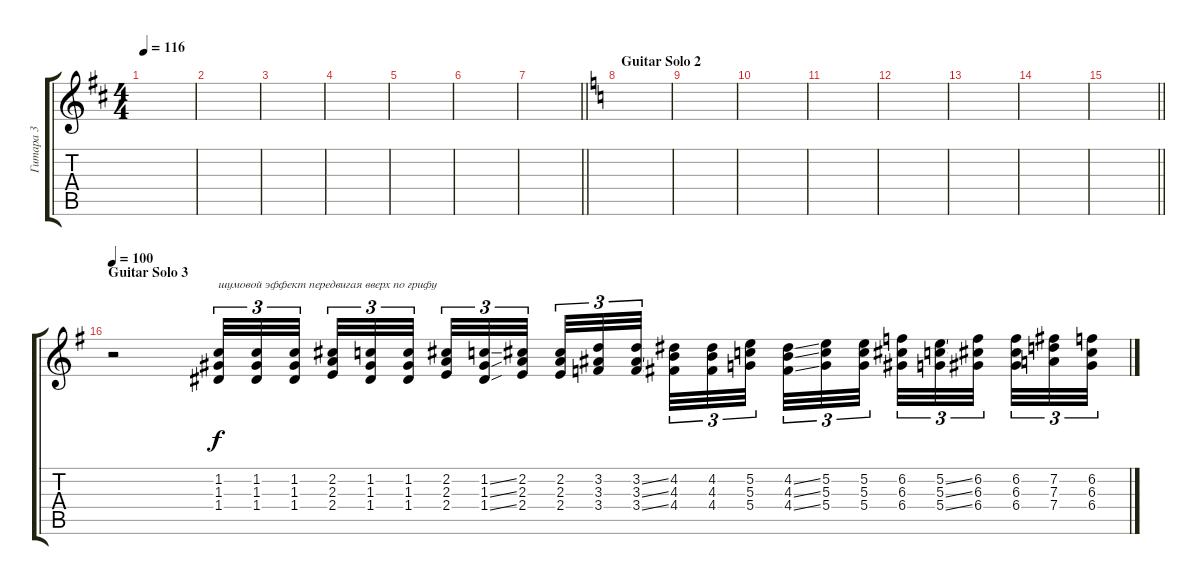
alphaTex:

\track ("Гитара 3" "Гитара 3") {instrument distortionguitar}
\staff {score tabs}
\tuning (E4 B3 G3 D3 A2 E2) {hide}
\ts (4 4)
\tempo 116
\clef g2
\ks bminor
|
|
|
|
|
|
\barLineRight lightlight
|
\section ("" "Guitar Solo 2")
\ks aminor
|
|
|
|
|
|
|
\barLineRight lightlight
|
\section ("" "Guitar Solo 3")
\tempo 100
\ks eminor
r.2{volume 16} (1.2 1.3 1.4).32{tu (3 2) txt "шумовой эффект передвигая вверх по грифу"} (1.2 1.3 1.4).32{tu (3 2)} (1.2 1.3 1.4).32{tu (3 2) beam splitsecondary} (2.2 2.3 2.4).32{tu (3 2)} (1.2 1.3 1.4).32{tu (3 2)} (1.2 1.3 1.4).32{tu (3 2) beam splitsecondary} (2.2 2.3 2.4).32{tu (3 2)} (1.2{ss} 1.3{ss} 1.4{ss}).32{tu (3 2)} (2.2 2.3 2.4).32{tu (3 2) beam splitsecondary} (2.2 2.3 2.4).32{tu (3 2)} (3.2 3.3 3.4).32{tu (3 2)} (3.2{ss} 3.3{ss} 3.4{ss}).32{tu (3 2)} (4.2 4.3 4.4).32{tu (3 2)} (4.2 4.3 4.4).32{tu (3 2)} (5.2 5.3 5.4).32{tu (3 2) beam splitsecondary} (4.2{ss} 4.3{ss} 4.4{ss}).32{tu (3 2)} (5.2 5.3 5.4).32{tu (3 2)} (5.2 5.3 5.4).32{tu (3 2) beam splitsecondary} (6.2 6.3 6.4).32{tu (3 2)} (5.2{ss} 5.3{ss} 5.4{ss}).32{tu (3 2)} (6.2 6.3 6.4).32{tu (3 2) beam splitsecondary} (6.2 6.3 6.4).32{tu (3 2)} (7.2 7.3 7.4).32{tu (3 2)} (6.2 6.3 6.4).32{tu (3 2)}
